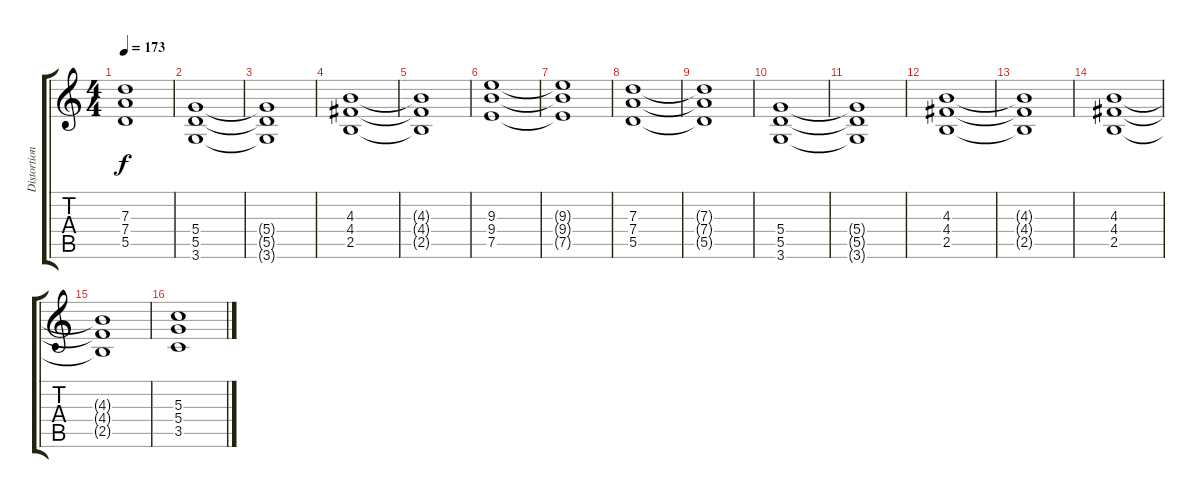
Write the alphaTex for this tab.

\track ("Distortion" "Distortion") {instrument overdrivenguitar}
\staff {score tabs}
\tuning (E4 B3 G3 D3 A2 E2) {hide}
\ts (4 4)
\tempo 173
\clef g2
\ks c
(7.3{t} 7.4{t} 5.5{t}).1{dy f} |
(5.4 5.5 3.6).1 |
(5.4{t} 5.5{t} 3.6{t}).1 |
(4.3 4.4 2.5).1 |
(4.3{t} 4.4{t} 2.5{t}).1 |
(9.3 9.4 7.5).1 |
(9.3{t} 9.4{t} 7.5{t}).1 |
(7.3 7.4 5.5).1 |
(7.3{t} 7.4{t} 5.5{t}).1 |
(5.4 5.5 3.6).1 |
(5.4{t} 5.5{t} 3.6{t}).1 |
(4.3 4.4 2.5).1 |
(4.3{t} 4.4{t} 2.5{t}).1 |
(4.3 4.4 2.5).1 |
(4.3{t} 4.4{t} 2.5{t}).1 |
(5.3 5.4 3.5).1
